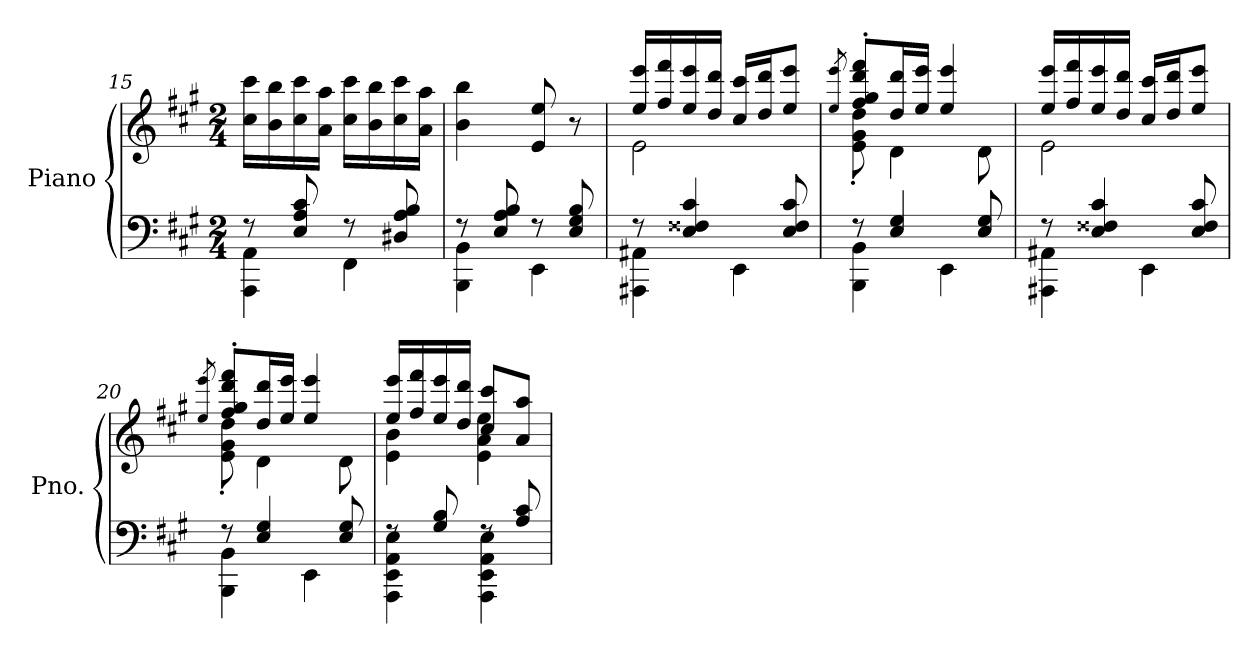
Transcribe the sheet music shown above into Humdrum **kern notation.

**kern	**kern
*part1	*part1
*staff2	*staff1
*I"Piano	*
*I'Pno.	*
*clefF4	*clefG2
*k[f#c#g#]	*k[f#c#g#]
*M2/4	*M2/4
=15	=15
*^	*
8r	4AAA\ 4AA\	16cc#\ 16ccc#\LL
.	.	16b\ 16bb\
8E/ 8A/ 8c#/	.	16cc#\ 16ccc#\
.	.	16a\ 16aa\JJ
8r	4FF#\	16cc#\ 16ccc#\LL
.	.	16b\ 16bb\
8D#X/ 8A/ 8B/	.	16cc#\ 16ccc#\
.	.	16a\ 16aa\JJ
=16	=16	=16
8r	4BBB\ 4BB\	4b\ 4bb\
8E/ 8A/ 8B/	.	.
8r	4EE\	8e/ 8ee/
8E/ 8G#/ 8B/	.	8r
=17	=17	=17
*	*	*^
8r	4AAA#X\ 4AA#X\	16ee/ 16eee/LL	2e\
.	.	16ff#/ 16fff#/	.
4E/ 4F##X/ 4c#/	.	16ee/ 16eee/	.
.	.	16dd/ 16ddd/JJ	.
.	4EE\	16cc#/ 16ccc#/LL	.
.	.	16dd/ 16ddd/J	.
8E/ 8F##/ 8c#/	.	8ee/ 8eee/J	.
!!LO:LB:g=z	!!
=18	=18	=18	=18
.	.	8qee/ 8qeee/	.
8r	4BBB\ 4BB\	8ff#/' 8gg#/' 8ddd/' 8fff#/'L	8e\' 8g#\' 8dd\'
4E/ 4G#/	.	16dd/ 16ddd/L	4d\
.	.	16ee/ 16eee/JJ	.
.	4EE\	4ee/ 4eee/	.
8E/ 8G#/	.	.	8d\
=19	=19	=19	=19
8r	4AAA#X\ 4AA#X\	16ee/ 16eee/LL	2e\
.	.	16ff#/ 16fff#/	.
4E/ 4F##X/ 4c#/	.	16ee/ 16eee/	.
.	.	16dd/ 16ddd/JJ	.
.	4EE\	16cc#/ 16ccc#/LL	.
.	.	16dd/ 16ddd/J	.
8E/ 8F##/ 8c#/	.	8ee/ 8eee/J	.
=20	=20	=20	=20
.	.	8qee/ 8qeee/	.
8r	4BBB\ 4BB\	8ff#/' 8gg#/' 8ddd/' 8fff#/'L	8e\' 8g#\' 8dd\'
4E/ 4G#/	.	16dd/ 16ddd/L	4d\
.	.	16ee/ 16eee/JJ	.
.	4EE\	4ee/ 4eee/	.
8E/ 8G#/	.	.	8d\
=21	=21	=21	=21
8rF	4AAA\ 4EE\ 4AA\ 4E\	16ee/ 16eee/LL	4e\ 4b\
.	.	16ff#/ 16fff#/	.
8G#/ 8B/	.	16ee/ 16eee/	.
.	.	16dd/ 16ddd/JJ	.
8rF	4AAA\ 4EE\ 4AA\ 4E\	8cc#/ 8ccc#/L	4e\ 4a\ 4ee\
8A/ 8c#/	.	8a/ 8aa/J	.
*v	*v	*	*
*	*v	*v
=	=
*-	*-
